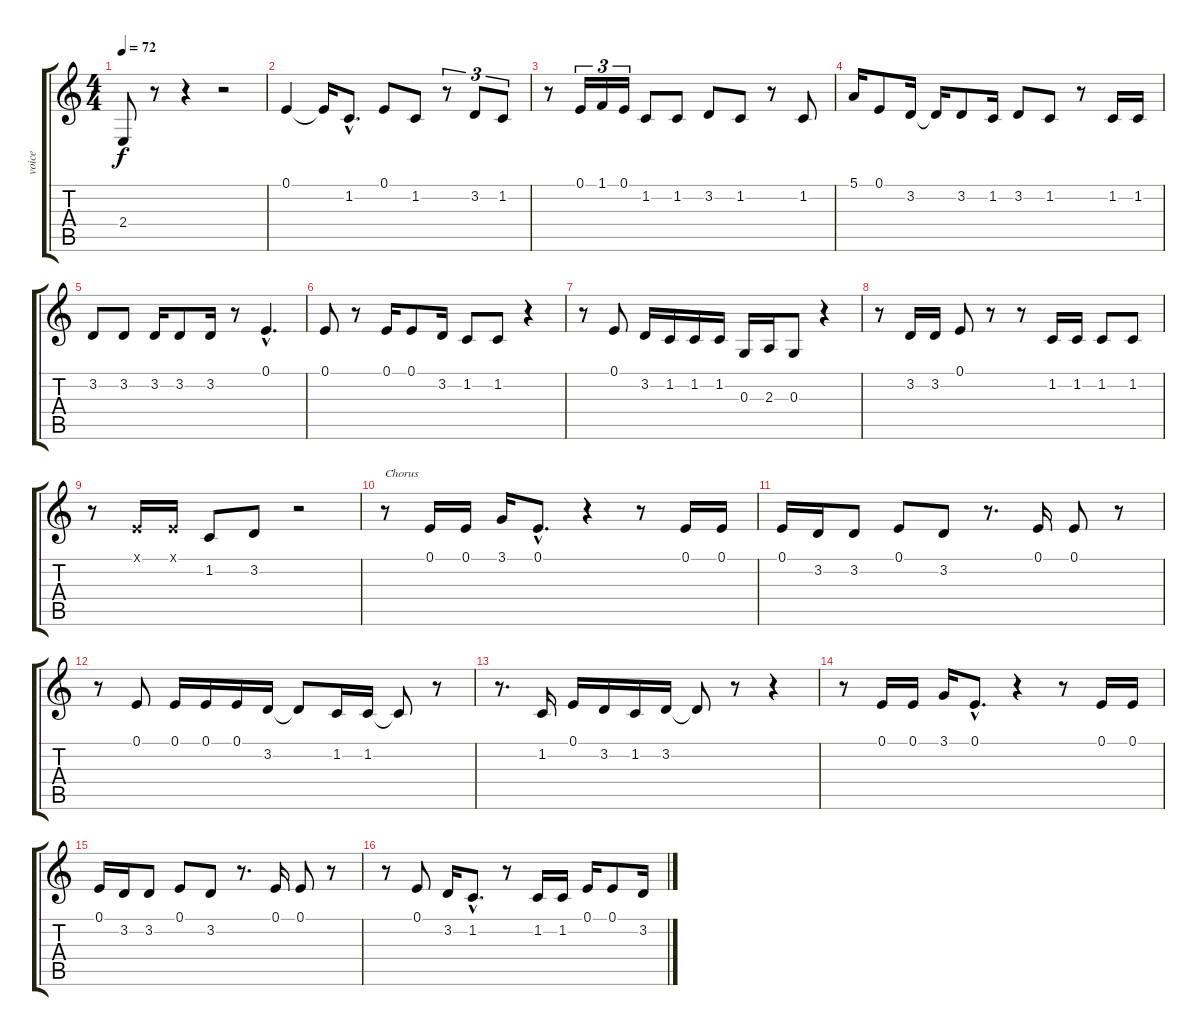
\track ("voice" "voice") {instrument sopranosax}
\staff {score tabs}
\tuning (E4 B3 G3 D3 A2 E2) {hide}
\ts (4 4)
\tempo 72
\clef g2
\ks c
2.4.8{dy f} r.8 r.4 r.2 |
0.1.4 0.1{t}.16 1.2{hac}.8{d} 0.1.8 1.2.8 r.8{tu (3 2)} 3.2.8{tu (3 2)} 1.2.8{tu (3 2)} |
r.8 0.1.16{tu (3 2)} 1.1.16{tu (3 2)} 0.1.16{tu (3 2)} 1.2.8 1.2.8 3.2.8 1.2.8 r.8 1.2.8 |
5.1.16 0.1.8 3.2.16 3.2{t}.16 3.2.8 1.2.16 3.2.8 1.2.8 r.8 1.2.16 1.2.16 |
3.2.8 3.2.8 3.2.16 3.2.8 3.2.16 r.8 0.1{hac}.4{d} |
0.1.8 r.8 0.1.16 0.1.8 3.2.16 1.2.8 1.2.8 r.4 |
r.8 0.1.8 3.2.16 1.2.16 1.2.16 1.2.16 0.3.16 2.3.16 0.3.8 r.4 |
r.8 3.2.16 3.2.16 0.1.8 r.8 r.8 1.2.16 1.2.16 1.2.8 1.2.8 |
r.8 0.1{x}.16 0.1{x}.16 1.2.8 3.2.8 r.2 |
r.8{txt "Chorus"} 0.1.16 0.1.16 3.1.16 0.1{hac}.8{d} r.4 r.8 0.1.16 0.1.16 |
0.1.16 3.2.16 3.2.8 0.1.8 3.2.8 r.8{d} 0.1.16 0.1.8 r.8 |
r.8 0.1.8 0.1.16 0.1.16 0.1.16 3.2.16 3.2{t}.8 1.2.16 1.2.16 1.2{t}.8 r.8 |
r.8{d} 1.2.16 0.1.16 3.2.16 1.2.16 3.2.16 3.2{t}.8 r.8 r.4 |
r.8 0.1.16 0.1.16 3.1.16 0.1{hac}.8{d} r.4 r.8 0.1.16 0.1.16 |
0.1.16 3.2.16 3.2.8 0.1.8 3.2.8 r.8{d} 0.1.16 0.1.8 r.8 |
r.8 0.1.8 3.2.16 1.2{hac}.8{d} r.8 1.2.16 1.2.16 0.1.16 0.1.8 3.2.16
